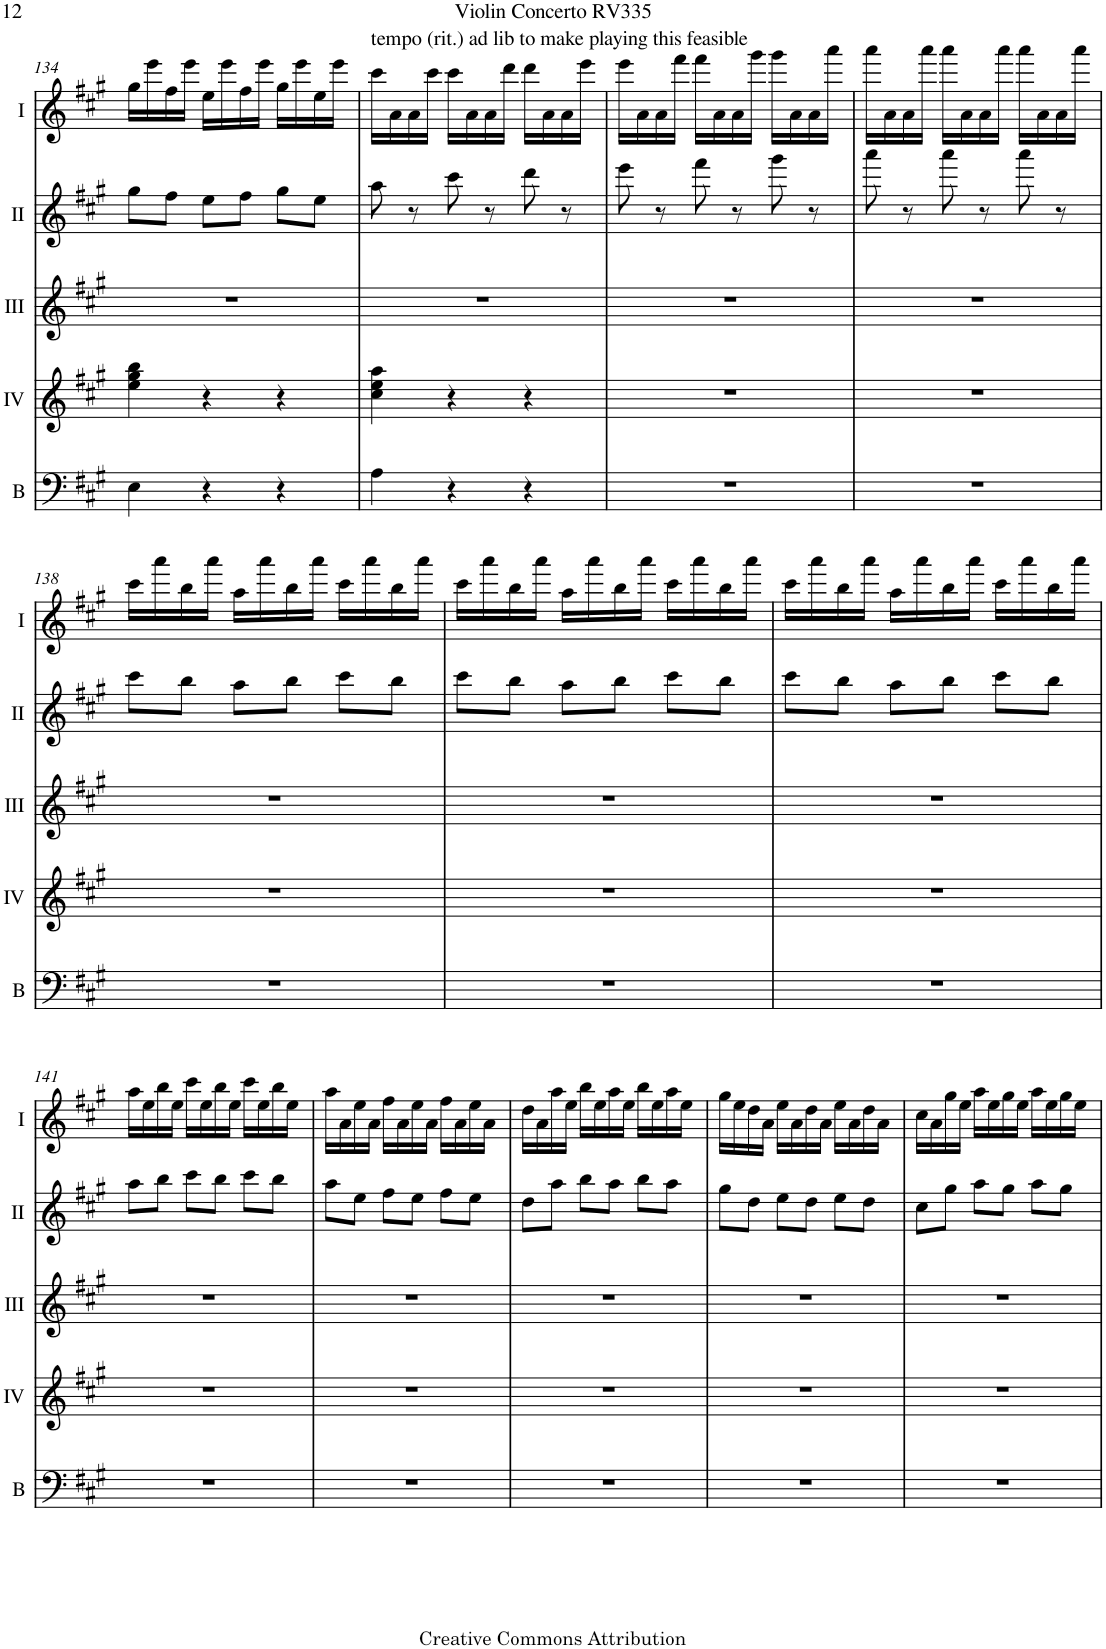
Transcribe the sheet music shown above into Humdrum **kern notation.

**kern	**kern	**kern	**kern	**kern
*part5	*part4	*part3	*part2	*part1
*staff5	*staff4	*staff3	*staff2	*staff1
*I"Bass	*I"Acc. 4	*I"Acc. 3	*I"Acc. 2	*I"Acc. 1
*I'B	*	*	*	*
!!LO:PB:g=z
*clefF4	*clefG2	*clefG2	*clefG2	*clefG2
*Trd7c12	*Trd7c12	*	*	*
*k[f#c#g#]	*k[f#c#g#]	*k[f#c#g#]	*k[f#c#g#]	*k[f#c#g#]
*M3/4	*M3/4	*M3/4	*M3/4	*M3/4
=134	=134	=134	=134	=134
4E\	4ee\ 4gg#\ 4bb\	2.r	8gg#\L	16gg#\LL
.	.	.	.	16eee\
.	.	.	8ff#\J	16ff#\
.	.	.	.	16eee\JJ
4r	4r	.	8ee\L	16ee\LL
.	.	.	.	16eee\
.	.	.	8ff#\J	16ff#\
.	.	.	.	16eee\JJ
4r	4r	.	8gg#\L	16gg#\LL
.	.	.	.	16eee\
.	.	.	8ee\J	16ee\
.	.	.	.	16eee\JJ
=135	=135	=135	=135	=135
!	!	!	!	!LO:TX:a:t=tempo (rit.) ad lib to make playing this feasible
4A\	4cc#\ 4ee\ 4aa\	2.r	8aa\	16ccc#\LL
.	.	.	.	16a\
.	.	.	8r	16a\
.	.	.	.	16ccc#\JJ
4r	4r	.	8ccc#\	16ccc#\LL
.	.	.	.	16a\
.	.	.	8r	16a\
.	.	.	.	16ddd\JJ
4r	4r	.	8ddd\	16ddd\LL
.	.	.	.	16a\
.	.	.	8r	16a\
.	.	.	.	16eee\JJ
=136	=136	=136	=136	=136
2.r	2.r	2.r	8eee\	16eee\LL
.	.	.	.	16a\
.	.	.	8r	16a\
.	.	.	.	16fff#\JJ
.	.	.	8fff#\	16fff#\LL
.	.	.	.	16a\
.	.	.	8r	16a\
.	.	.	.	16ggg#\JJ
.	.	.	8ggg#\	16ggg#\LL
.	.	.	.	16a\
.	.	.	8r	16a\
.	.	.	.	16aaa\JJ
=137	=137	=137	=137	=137
2.r	2.r	2.r	8aaa\	16aaa\LL
.	.	.	.	16a\
.	.	.	8r	16a\
.	.	.	.	16aaa\JJ
.	.	.	8aaa\	16aaa\LL
.	.	.	.	16a\
.	.	.	8r	16a\
.	.	.	.	16aaa\JJ
.	.	.	8aaa\	16aaa\LL
.	.	.	.	16a\
.	.	.	8r	16a\
.	.	.	.	16aaa\JJ
!!LO:LB:g=z
=138	=138	=138	=138	=138
2.r	2.r	2.r	8ccc#\L	16ccc#\LL
.	.	.	.	16aaa\
.	.	.	8bb\J	16bb\
.	.	.	.	16aaa\JJ
.	.	.	8aa\L	16aa\LL
.	.	.	.	16aaa\
.	.	.	8bb\J	16bb\
.	.	.	.	16aaa\JJ
.	.	.	8ccc#\L	16ccc#\LL
.	.	.	.	16aaa\
.	.	.	8bb\J	16bb\
.	.	.	.	16aaa\JJ
=139	=139	=139	=139	=139
2.r	2.r	2.r	8ccc#\L	16ccc#\LL
.	.	.	.	16aaa\
.	.	.	8bb\J	16bb\
.	.	.	.	16aaa\JJ
.	.	.	8aa\L	16aa\LL
.	.	.	.	16aaa\
.	.	.	8bb\J	16bb\
.	.	.	.	16aaa\JJ
.	.	.	8ccc#\L	16ccc#\LL
.	.	.	.	16aaa\
.	.	.	8bb\J	16bb\
.	.	.	.	16aaa\JJ
=140	=140	=140	=140	=140
2.r	2.r	2.r	8ccc#\L	16ccc#\LL
.	.	.	.	16aaa\
.	.	.	8bb\J	16bb\
.	.	.	.	16aaa\JJ
.	.	.	8aa\L	16aa\LL
.	.	.	.	16aaa\
.	.	.	8bb\J	16bb\
.	.	.	.	16aaa\JJ
.	.	.	8ccc#\L	16ccc#\LL
.	.	.	.	16aaa\
.	.	.	8bb\J	16bb\
.	.	.	.	16aaa\JJ
!!LO:LB:g=z
=141	=141	=141	=141	=141
2.r	2.r	2.r	8aa\L	16aa\LL
.	.	.	.	16ee\
.	.	.	8bb\J	16bb\
.	.	.	.	16ee\JJ
.	.	.	8ccc#\L	16ccc#\LL
.	.	.	.	16ee\
.	.	.	8bb\J	16bb\
.	.	.	.	16ee\JJ
.	.	.	8ccc#\L	16ccc#\LL
.	.	.	.	16ee\
.	.	.	8bb\J	16bb\
.	.	.	.	16ee\JJ
=142	=142	=142	=142	=142
2.r	2.r	2.r	8aa\L	16aa\LL
.	.	.	.	16a\
.	.	.	8ee\J	16ee\
.	.	.	.	16a\JJ
.	.	.	8ff#\L	16ff#\LL
.	.	.	.	16a\
.	.	.	8ee\J	16ee\
.	.	.	.	16a\JJ
.	.	.	8ff#\L	16ff#\LL
.	.	.	.	16a\
.	.	.	8ee\J	16ee\
.	.	.	.	16a\JJ
=143	=143	=143	=143	=143
2.r	2.r	2.r	8dd\L	16dd\LL
.	.	.	.	16a\
.	.	.	8aa\J	16aa\
.	.	.	.	16ee\JJ
.	.	.	8bb\L	16bb\LL
.	.	.	.	16ee\
.	.	.	8aa\J	16aa\
.	.	.	.	16ee\JJ
.	.	.	8bb\L	16bb\LL
.	.	.	.	16ee\
.	.	.	8aa\J	16aa\
.	.	.	.	16ee\JJ
=144	=144	=144	=144	=144
2.r	2.r	2.r	8gg#\L	16gg#\LL
.	.	.	.	16ee\
.	.	.	8dd\J	16dd\
.	.	.	.	16a\JJ
.	.	.	8ee\L	16ee\LL
.	.	.	.	16a\
.	.	.	8dd\J	16dd\
.	.	.	.	16a\JJ
.	.	.	8ee\L	16ee\LL
.	.	.	.	16a\
.	.	.	8dd\J	16dd\
.	.	.	.	16a\JJ
=145	=145	=145	=145	=145
2.r	2.r	2.r	8cc#\L	16cc#\LL
.	.	.	.	16a\
.	.	.	8gg#\J	16gg#\
.	.	.	.	16ee\JJ
.	.	.	8aa\L	16aa\LL
.	.	.	.	16ee\
.	.	.	8gg#\J	16gg#\
.	.	.	.	16ee\JJ
.	.	.	8aa\L	16aa\LL
.	.	.	.	16ee\
.	.	.	8gg#\J	16gg#\
.	.	.	.	16ee\JJ
=	=	=	=	=
*-	*-	*-	*-	*-
